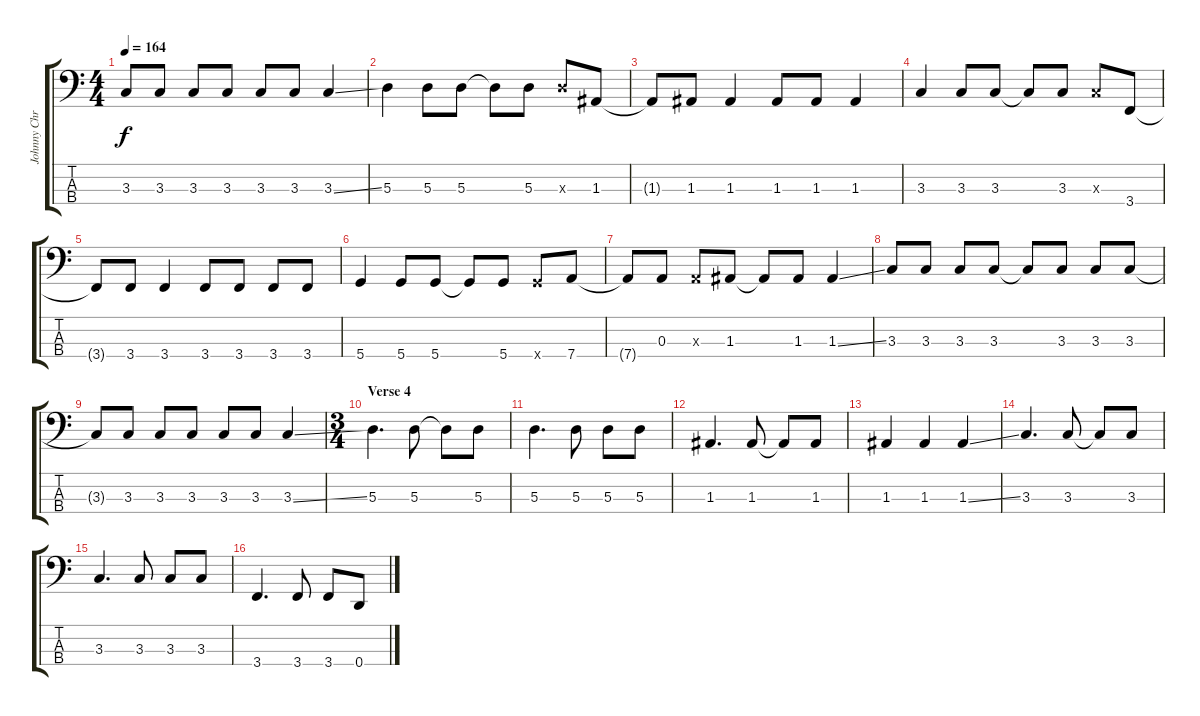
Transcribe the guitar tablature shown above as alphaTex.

\track ("Johnny Christ (Bass)" "Johnny Chr") {instrument electricbasspick}
\staff {score tabs}
\tuning (G2 D2 A1 D1) {hide}
\ts (4 4)
\tempo 164
\clef f4
\ks c
3.3{t}.8{dy f} 3.3.8 3.3.8 3.3.8 3.3.8 3.3.8 3.3{ss}.4 |
5.3.4 5.3.8 5.3.8 5.3{t}.8 5.3.8 5.3{x}.8 1.3.8 |
1.3{t}.8 1.3.8 1.3.4 1.3.8 1.3.8 1.3.4 |
3.3.4 3.3.8 3.3.8 3.3{t}.8 3.3.8 3.3{x}.8 3.4.8 |
3.4{t}.8 3.4.8 3.4.4 3.4.8 3.4.8 3.4.8 3.4.8 |
5.4.4 5.4.8 5.4.8 5.4{t}.8 5.4.8 5.4{x}.8 7.4.8 |
7.4{t}.8 0.3.8 0.3{x}.8 1.3.8 1.3{t}.8 1.3.8 1.3{ss}.4 |
3.3.8 3.3.8 3.3.8 3.3.8 3.3{t}.8 3.3.8 3.3.8 3.3.8 |
3.3{t}.8 3.3.8 3.3.8 3.3.8 3.3.8 3.3.8 3.3{ss}.4 |
\ts (3 4)
\section ("" "Verse 4")
5.3.4{d} 5.3.8 5.3{t}.8 5.3.8 |
5.3.4{d} 5.3.8 5.3.8 5.3.8 |
1.3.4{d} 1.3.8 1.3{t}.8 1.3.8 |
1.3.4 1.3.4 1.3{ss}.4 |
3.3.4{d} 3.3.8 3.3{t}.8 3.3.8 |
3.3.4{d} 3.3.8 3.3.8 3.3.8 |
3.4.4{d} 3.4.8 3.4.8 0.4.8
